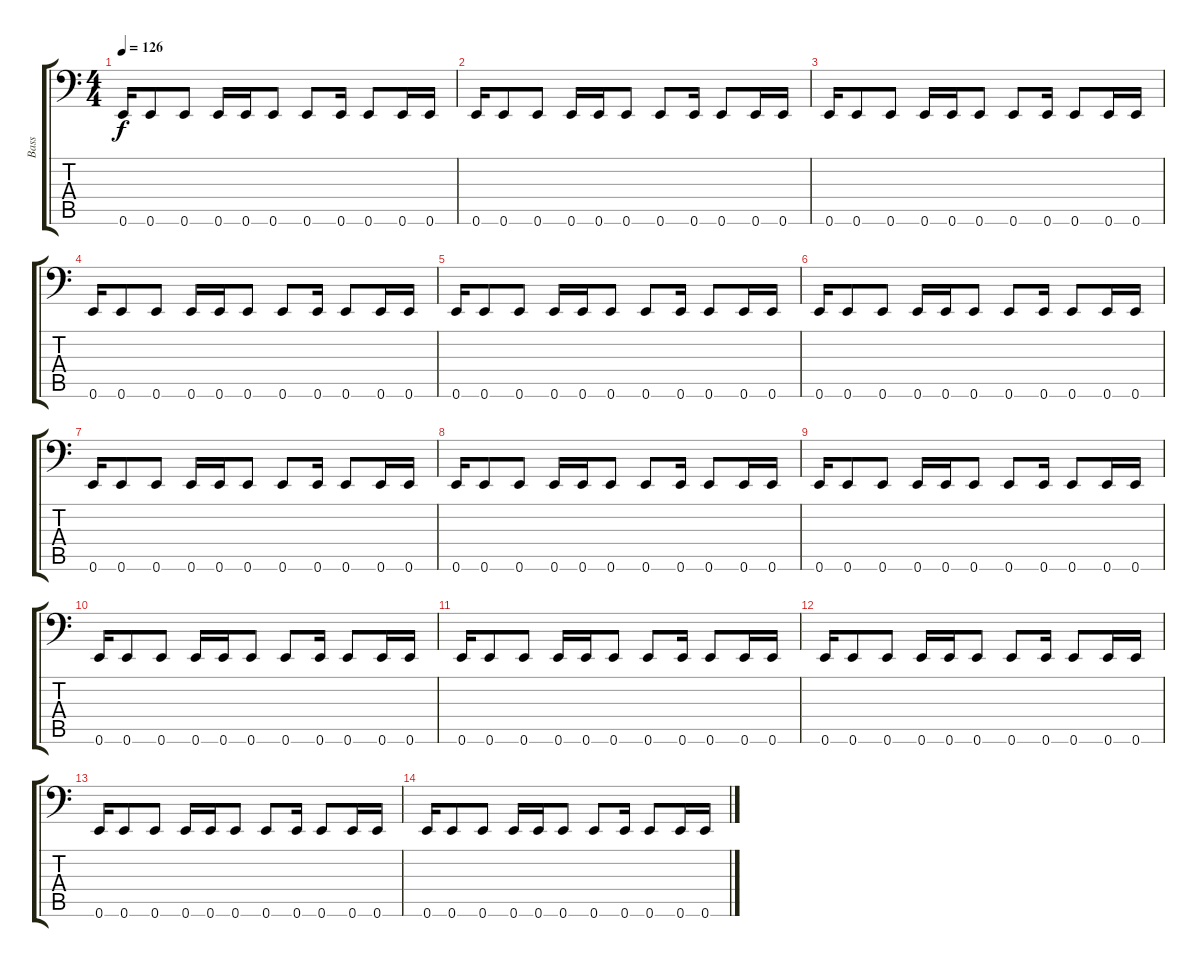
\track ("Bass" "Bass") {instrument electricbassfinger}
\staff {score tabs}
\tuning (E3 B2 G2 D2 A1 E1) {hide}
\ts (4 4)
\tempo 126
\clef f4
\ks c
0.6.16{dy f volume 16} 0.6.8 0.6.8{volume 16} 0.6.16{volume 16} 0.6.16{volume 15} 0.6.8{volume 15} 0.6.8{volume 15} 0.6.16{volume 15} 0.6.8 0.6.16{volume 15} 0.6.16{volume 14} |
0.6.16 0.6.8{volume 14} 0.6.8{volume 14} 0.6.16{volume 14} 0.6.16{volume 14} 0.6.8{volume 14} 0.6.8{volume 14} 0.6.16{volume 14} 0.6.8{volume 13} 0.6.16{volume 13} 0.6.16 |
0.6.16{volume 13} 0.6.8{volume 13} 0.6.8{volume 13} 0.6.16{volume 12} 0.6.16{volume 12} 0.6.8 0.6.8{volume 12} 0.6.16{volume 12} 0.6.8{volume 12} 0.6.16{volume 12} 0.6.16 |
0.6.16{volume 12} 0.6.8{volume 11} 0.6.8{volume 11} 0.6.16{volume 11} 0.6.16 0.6.8{volume 11} 0.6.8{volume 11} 0.6.16{volume 11} 0.6.8 0.6.16{volume 10} 0.6.16{volume 10} |
0.6.16 0.6.8{volume 10} 0.6.8{volume 10} 0.6.16{volume 10} 0.6.16{volume 10} 0.6.8 0.6.8{volume 10} 0.6.16{volume 10} 0.6.8{volume 10} 0.6.16{volume 9} 0.6.16 |
0.6.16{volume 9} 0.6.8 0.6.8{volume 9} 0.6.16{volume 9} 0.6.16{volume 9} 0.6.8 0.6.8{volume 9} 0.6.16{volume 8} 0.6.8 0.6.16{volume 8} 0.6.16{volume 8} |
0.6.16 0.6.8{volume 8} 0.6.8{volume 8} 0.6.16{volume 8} 0.6.16 0.6.8{volume 8} 0.6.8 0.6.16{volume 7} 0.6.8{volume 7} 0.6.16{volume 7} 0.6.16 |
0.6.16{volume 7} 0.6.8 0.6.8{volume 7} 0.6.16{volume 7} 0.6.16{volume 7} 0.6.8 0.6.8{volume 6} 0.6.16{volume 6} 0.6.8{volume 6} 0.6.16{volume 6} 0.6.16 |
0.6.16{volume 6} 0.6.8 0.6.8{volume 6} 0.6.16{volume 6} 0.6.16 0.6.8{volume 6} 0.6.8{volume 6} 0.6.16{volume 5} 0.6.8 0.6.16{volume 5} 0.6.16{volume 5} |
0.6.16 0.6.8{volume 5} 0.6.8{volume 5} 0.6.16 0.6.16{volume 4} 0.6.8 0.6.8{volume 4} 0.6.16{volume 4} 0.6.8 0.6.16{volume 4} 0.6.16{volume 4} |
0.6.16 0.6.8{volume 4} 0.6.8{volume 4} 0.6.16 0.6.16{volume 4} 0.6.8 0.6.8{volume 4} 0.6.16{volume 3} 0.6.8 0.6.16{volume 3} 0.6.16{volume 3} |
0.6.16 0.6.8{volume 3} 0.6.8{volume 3} 0.6.16 0.6.16{volume 3} 0.6.8 0.6.8{volume 3} 0.6.16{volume 2} 0.6.8 0.6.16{volume 2} 0.6.16{volume 2} |
0.6.16 0.6.8{volume 2} 0.6.8{volume 2} 0.6.16 0.6.16{volume 2} 0.6.8 0.6.8{volume 2} 0.6.16{volume 1} 0.6.8{volume 1} 0.6.16 0.6.16{volume 1} |
0.6.16 0.6.8{volume 1} 0.6.8{volume 1} 0.6.16{volume 1} 0.6.16 0.6.8 0.6.8{volume 1} 0.6.16{volume 0} 0.6.8{volume 0} 0.6.16{volume 0} 0.6.16
